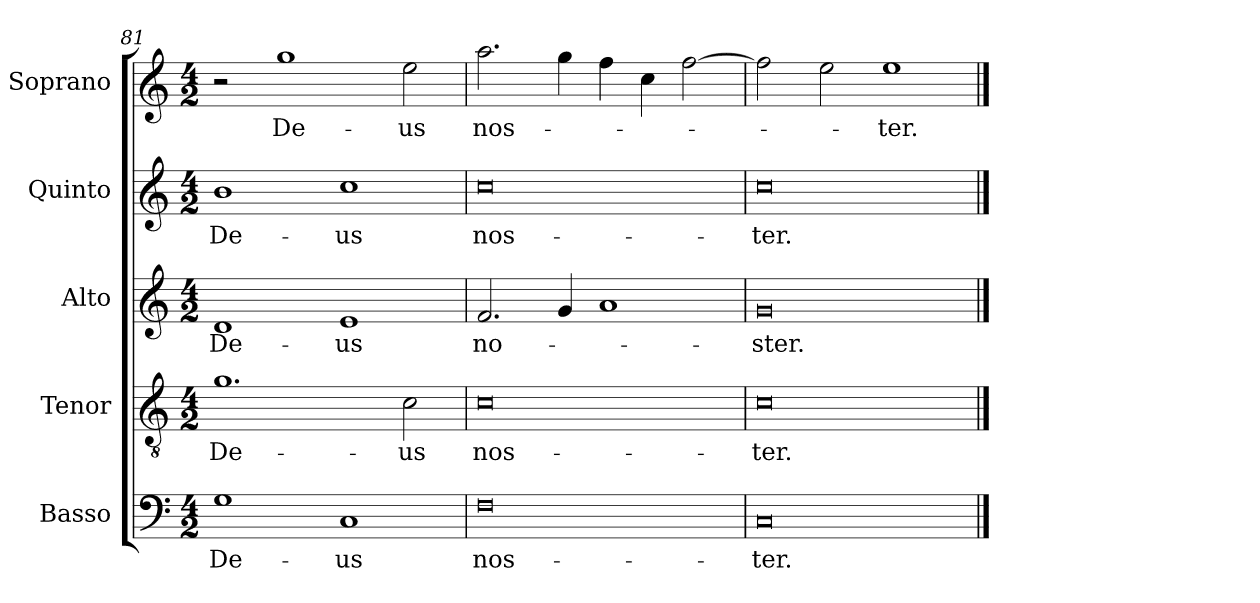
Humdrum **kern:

**kern	**text	**kern	**text	**kern	**text	**kern	**text	**kern	**text
*part5	*part5	*part4	*part4	*part3	*part3	*part2	*part2	*part1	*part1
*staff5	*staff5	*staff4	*staff4	*staff3	*staff3	*staff2	*staff2	*staff1	*staff1
*I"Basso	*	*I"Tenor	*	*I"Alto	*	*I"Quinto	*	*I"Soprano	*
*I'B.	*	*I'T.	*	*I'A.	*	*I'Q.	*	*I'S.	*
*clefF4	*	*clefGv2	*	*clefG2	*	*clefG2	*	*clefG2	*
*	*	*ITrd7c12	*	*	*	*	*	*	*
*k[]	*	*k[]	*	*k[]	*	*k[]	*	*k[]	*
*C:	*	*C:	*	*C:	*	*C:	*	*C:	*
*M4/2	*	*M4/2	*	*M4/2	*	*M4/2	*	*M4/2	*
=81	=81	=81	=81	=81	=81	=81	=81	=81	=81
!	!LO:LY:b:color=#000000	!	!	!	!	!	!	!	!
!	!	!	!LO:LY:b:color=#000000	!	!	!	!	!	!
!	!	!	!	!	!LO:LY:b:color=#000000	!	!	!	!
!	!	!	!	!	!	!	!LO:LY:b:color=#000000	!	!
1Gi	De-	1.Gi	De-	1di	De-	1bi	De-	2r	.
!	!	!	!	!	!	!	!	!	!LO:LY:b:color=#000000
.	.	.	.	.	.	.	.	1ggi	De-
!	!LO:LY:b:color=#000000	!	!	!	!	!	!	!	!
!	!	!	!	!	!LO:LY:b:color=#000000	!	!	!	!
!	!	!	!	!	!	!	!LO:LY:b:color=#000000	!	!
1Ci	-us	.	.	1ei	-us	1cci	-us	.	.
!	!	!	!LO:LY:b:color=#000000	!	!	!	!	!	!
!	!	!	!	!	!	!	!	!	!LO:LY:b:color=#000000
.	.	2Ci\	-us	.	.	.	.	2eei\	-us
=82	=82	=82	=82	=82	=82	=82	=82	=82	=82
!	!LO:LY:b:color=#000000	!	!	!	!	!	!	!	!
!	!	!	!LO:LY:b:color=#000000	!	!	!	!	!	!
!	!	!	!	!	!LO:LY:b:color=#000000	!	!	!	!
!	!	!	!	!	!	!	!LO:LY:b:color=#000000	!	!
!	!	!	!	!	!	!	!	!	!LO:LY:b:color=#000000
0Fi	nos-	0Ci	nos-	2.fi/	no-	0cci	nos-	2.aai\	nos-
.	.	.	.	4gi/	.	.	.	4ggi\	.
.	.	.	.	1ai	.	.	.	4ffi\	.
.	.	.	.	.	.	.	.	4cci\	.
.	.	.	.	.	.	.	.	[2ffi\	.
=83	=83	=83	=83	=83	=83	=83	=83	=83	=83
!	!LO:LY:b:color=#000000	!	!	!	!	!	!	!	!
!	!	!	!LO:LY:b:color=#000000	!	!	!	!	!	!
!	!	!	!	!	!LO:LY:b:color=#000000	!	!	!	!
!	!	!	!	!	!	!	!LO:LY:b:color=#000000	!	!
0Ci	-ter.	0Ci	-ter.	0gi	-ster.	0cci	-ter.	2ffi\]	.
.	.	.	.	.	.	.	.	2eei\	.
!	!	!	!	!	!	!	!	!	!LO:LY:b:color=#000000
.	.	.	.	.	.	.	.	1eei	-ter.
==	==	==	==	==	==	==	==	==	==
*-	*-	*-	*-	*-	*-	*-	*-	*-	*-
